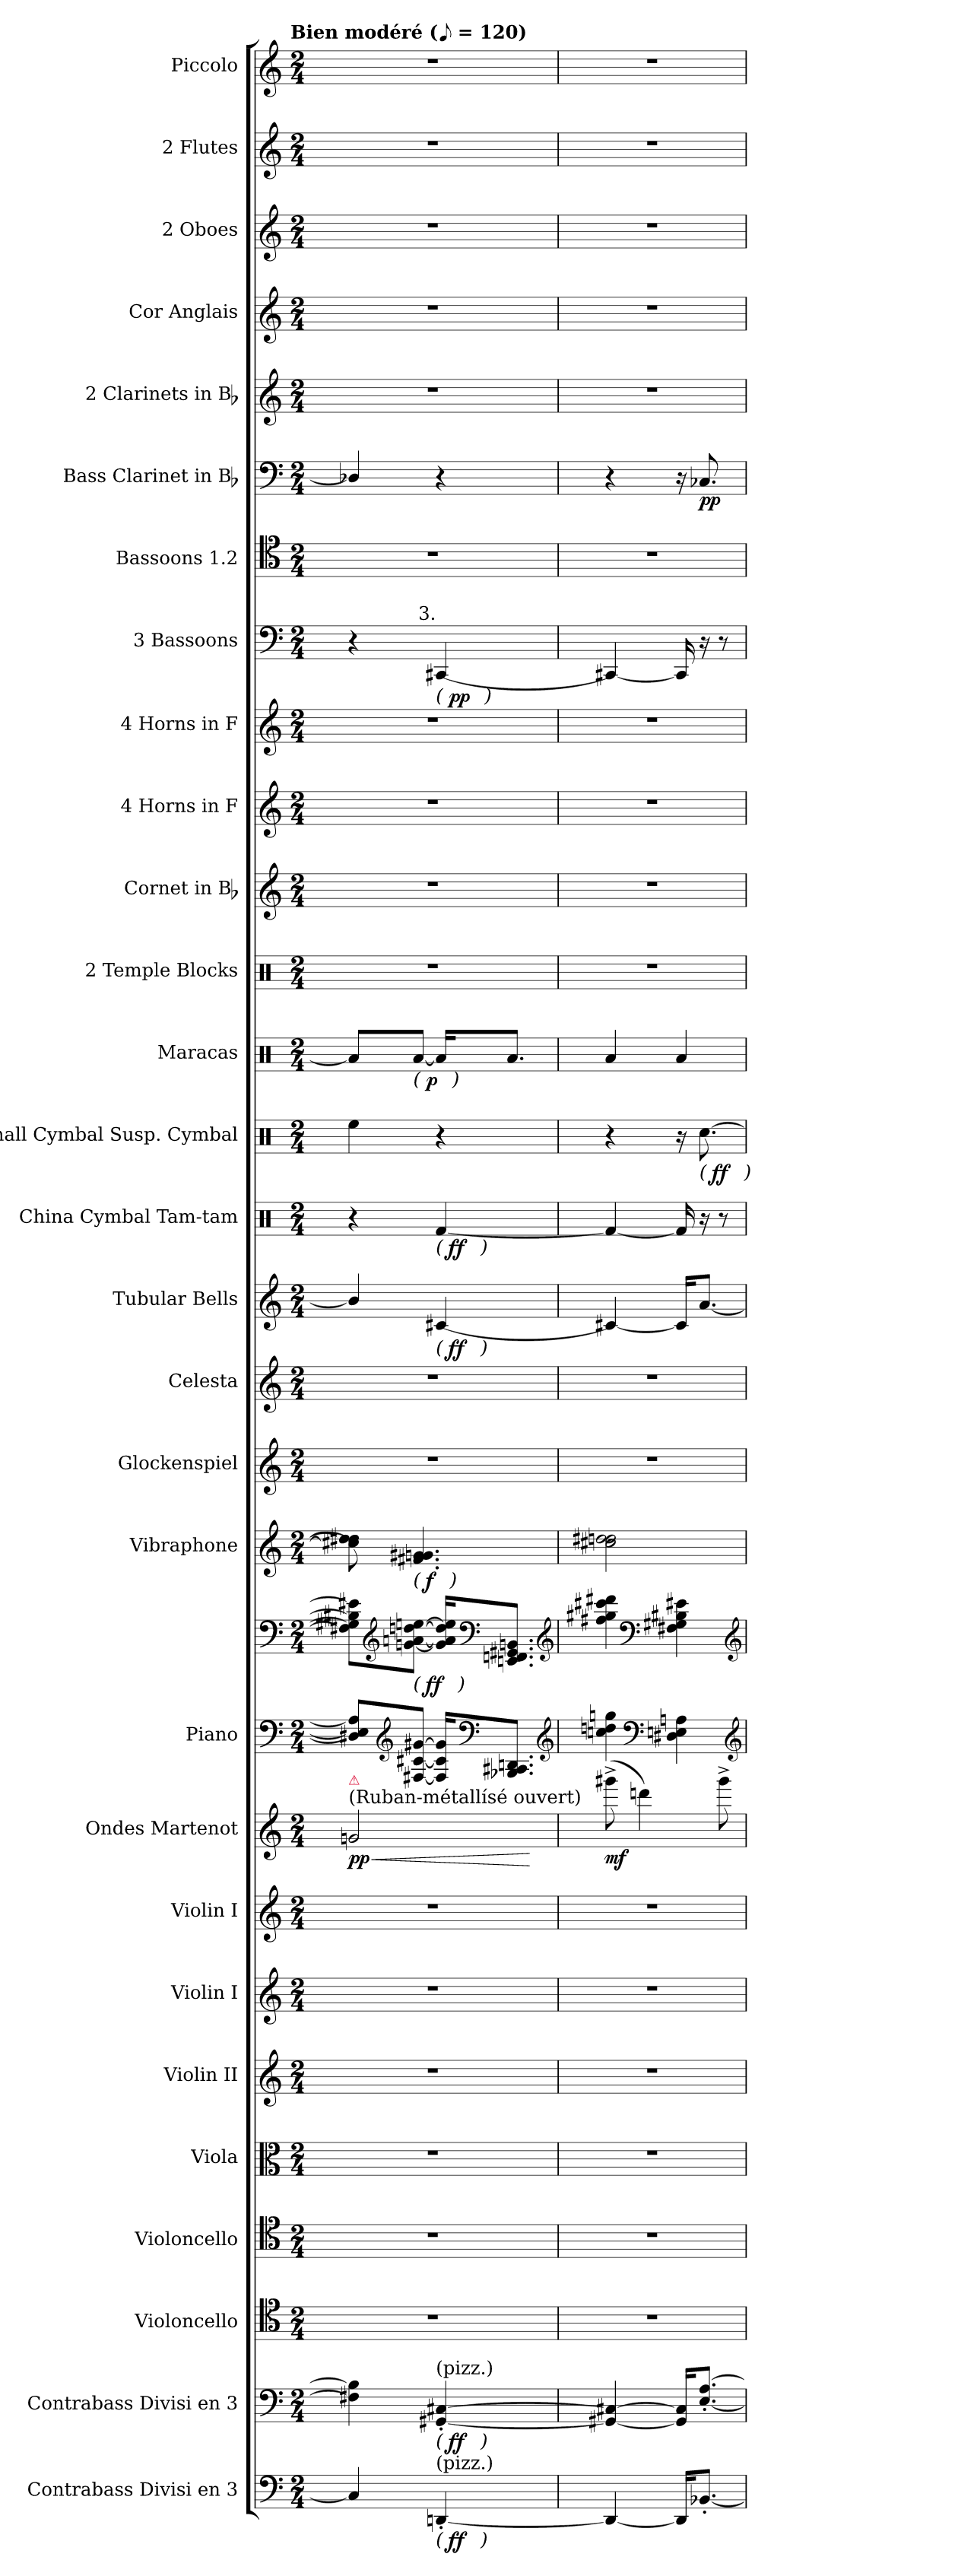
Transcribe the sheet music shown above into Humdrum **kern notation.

**kern	**dynam	**kern	**dynam	**kern	**kern	**kern	**kern	**kern	**kern	**kern	**dynam	**kern	**kern	**dynam	**kern	**dynam	**kern	**kern	**kern	**dynam	**kern	**dynam	**kern	**dynam	**kern	**dynam	**kern	**kern	**kern	**kern	**kern	**dynam	**kern	**kern	**dynam	**kern	**kern	**kern	**kern	**kern
*part29	*part29	*part28	*part28	*part27	*part26	*part25	*part24	*part23	*part22	*part21	*part21	*part20	*part20	*part20	*part19	*part19	*part18	*part17	*part16	*part16	*part15	*part15	*part14	*part14	*part13	*part13	*part12	*part11	*part10	*part9	*part8	*part8	*part7	*part6	*part6	*part5	*part4	*part3	*part2	*part1
*staff30	*staff30	*staff29	*staff29	*staff28	*staff27	*staff26	*staff25	*staff24	*staff23	*staff22	*staff22	*staff21	*staff20	*staff20/21	*staff19	*staff19	*staff18	*staff17	*staff16	*staff16	*staff15	*staff15	*staff14	*staff14	*staff13	*staff13	*staff12	*staff11	*staff10	*staff9	*staff8	*staff8	*staff7	*staff6	*staff6	*staff5	*staff4	*staff3	*staff2	*staff1
*I"Contrabass Divisi en 3	*	*I"Contrabass Divisi en 3	*	*I"Violoncello	*I"Violoncello	*I"Viola	*I"Violin II	*I"Violin I	*I"Violin I	*I"Ondes Martenot	*	*I"Piano	*	*	*I"Vibraphone	*	*I"Glockenspiel	*I"Celesta	*I"Tubular Bells	*	*I"China Cymbal Tam-tam	*	*I"Small Cymbal Susp. Cymbal	*	*I"Maracas	*	*I"2 Temple Blocks	*I"Cornet in Bb	*I"4 Horns in F	*I"4 Horns in F	*I"3 Bassoons	*	*I"Bassoons 1.2	*I"Bass Clarinet in Bb	*	*I"2 Clarinets in Bb	*I"Cor Anglais	*I"2 Oboes	*I"2 Flutes	*I"Piccolo
*I'Cb.	*	*I'Cb.	*	*I'Vc.	*I'Vc.	*I'Vla.	*I'Vln. II	*I'Vln. I	*I'Vln. I	*	*	*I'Pno	*	*	*I'Vib.	*	*I'Glock.	*I'Cel.	*I'Tub. B.	*	*	*	*	*	*	*	*	*	*I'Hn.	*I'Hn.	*I'Bsn.	*	*I'Bsn.	*I'B. Cl.	*	*I'Cl.	*I'C. A.	*I'Ob.	*I'Fl.	*I'Picc.
*clefF4	*	*clefF4	*	*clefC4	*clefC4	*clefC3	*clefG2	*clefG2	*clefG2	*clefG2	*	*clefF4	*clefF4	*	*clefG2	*	*clefG2	*clefG2	*clefG2	*	*clefX	*	*clefX	*	*clefX	*	*clefX	*clefG2	*clefG2	*clefG2	*clefF4	*	*clefC4	*clefF4	*	*clefG2	*clefG2	*clefG2	*clefG2	*clefG2
*ITrd7c12	*	*ITrd7c12	*	*	*	*	*	*	*	*	*	*	*	*	*	*	*ITrd-14c-24	*ITrd-7c-12	*	*	*	*	*	*	*	*	*	*ITrd1c2	*ITrd4c7	*ITrd4c7	*	*	*	*ITrd1c2	*	*ITrd1c2	*ITrd4c7	*	*	*ITrd-7c-12
*k[]	*	*k[]	*	*k[]	*k[]	*k[]	*k[]	*k[]	*k[]	*k[]	*	*k[]	*k[]	*	*k[]	*	*k[]	*k[]	*k[]	*	*k[]	*	*k[]	*	*k[]	*	*k[]	*k[b-e-]	*k[b-]	*k[b-]	*k[]	*	*k[]	*k[b-e-]	*	*k[b-e-]	*k[b-]	*k[]	*k[]	*k[]
!!LO:TX:omd:t=Bien modéré ([8th] = 120)
*M2/4	*	*M2/4	*	*M2/4	*M2/4	*M2/4	*M2/4	*M2/4	*M2/4	*M2/4	*	*M2/4	*M2/4	*	*M2/4	*	*M2/4	*M2/4	*M2/4	*	*M2/4	*	*M2/4	*	*M2/4	*	*M2/4	*M2/4	*M2/4	*M2/4	*M2/4	*	*M2/4	*M2/4	*	*M2/4	*M2/4	*M2/4	*M2/4	*M2/4
*MM60	*	*MM60	*	*MM60	*MM60	*MM60	*MM60	*MM60	*MM60	*MM60	*	*MM60	*MM60	*	*MM60	*	*MM60	*MM60	*MM60	*	*MM60	*	*MM60	*	*MM60	*	*MM60	*MM60	*MM60	*MM60	*MM60	*	*MM60	*MM60	*	*MM60	*MM60	*MM60	*MM60	*MM60
=1	=1	=1	=1	=1	=1	=1	=1	=1	=1	=1	=1	=1	=1	=1	=1	=1	=1	=1	=1	=1	=1	=1	=1	=1	=1	=1	=1	=1	=1	=1	=1	=1	=1	=1	=1	=1	=1	=1	=1	=1
!	!	!	!	!	!	!	!	!	!	!LO:TX:a:t=(Ruban-métallísé ouvert)	!	!	!	!	!	!	!	!	!	!	!	!	!	!	!	!	!	!	!	!	!	!	!	!	!	!	!	!	!	!
!	!	!	!	!	!	!	!	!	!	!LO:TX:a:color=crimson:t=⚠	!	!	!	!	!	!	!	!	!	!	!	!	!	!	!	!	!	!	!	!	!	!	!	!	!	!	!	!	!	!
!	!	!	!	!	!	!	!	!	!	!	!LO:HP:b	!	!	!	!	!	!	!	!	!	!	!	!	!	!	!	!	!	!	!	!	!	!	!	!	!	!	!	!	!
4CC]	.	4FF#X] 4BB]	.	2r	2r	2r	2r	2r	2r	2gn	< pp	8D#X] 8En] 8An]L	8F#X] 8G#X] 8B#X] 8e#X]L	.	8cc#X] 8ddn] 8dd#X]	.	2r	2r	4b/]	.	4r	.	4Ree\	.	8Ra/L]	.	2r	2r	2r	2r	4r	.	2r	4C-X/]	.	2r	2r	2r	2r	2r
*	*	*	*	*	*	*	*	*	*	*	*	*clefG2	*clefG2	*	*	*	*	*	*	*	*	*	*	*	*	*	*	*	*	*	*	*	*	*	*	*	*	*	*	*
!	!	!	!	!	!	!	!	!	!	!	!	!	!	!LO:DY:t=( %s )	!	!LO:DY:t=( %s )	!	!	!	!	!	!	!	!	!	!LO:DY:t=( %s )	!	!	!	!	!	!	!	!	!	!	!	!	!	!
.	.	.	.	.	.	.	.	.	.	.	.	[8F#X [8c#X [8g#XJ	[8gn [8an [8ddn [8eenJ	ff	4.f#X 4.gn 4.g#X	f	.	.	.	.	.	.	.	.	[8Ra/J	p	.	.	.	.	.	.	.	.	.	.	.	.	.	.
!	!	!	!	!	!	!	!	!	!	!	!	!	!	!	!	!	!	!	!	!	!	!	!	!	!	!	!	!	!	!	!LO:TX:a:rj:t=3.	!	!	!	!	!	!	!	!	!
!	!	!LO:TX:a:t=(pizz.)	!	!	!	!	!	!	!	!	!	!	!	!	!	!	!	!	!	!	!	!	!	!	!	!	!	!	!	!	!	!	!	!	!	!	!	!	!	!
!LO:TX:a:t=(pizz.)	!	!	!	!	!	!	!	!	!	!	!	!	!	!	!	!	!	!	!	!	!	!	!	!	!	!	!	!	!	!	!	!	!	!	!	!	!	!	!	!
!	!LO:DY:t=( %s )	!	!LO:DY:t=( %s )	!	!	!	!	!	!	!	!	!	!	!	!	!	!	!	!	!LO:DY:t=( %s )	!	!LO:DY:t=( %s )	!	!	!	!	!	!	!	!	!	!LO:DY:t=( %s )	!	!	!	!	!	!	!	!
[4DDDn'	ff	[4GGG#X' [4CC#X'	ff	.	.	.	.	.	.	.	.	16F#] 16c#] 16g#]KL	16g] 16a] 16dd] 16ee]KL	.	.	.	.	.	[4c#X	ff	[4Rf/	ff	4r	.	16Ra/KL]	.	.	.	.	.	[4CC#X	pp	.	4r	.	.	.	.	.	.
*	*	*	*	*	*	*	*	*	*	*	*	*clefF4	*clefF4	*	*	*	*	*	*	*	*	*	*	*	*	*	*	*	*	*	*	*	*	*	*	*	*	*	*	*
.	.	.	.	.	.	.	.	.	.	.	.	8.BBB-X 8.CC#X 8.DDnJ	8.EEn 8.FFn 8.GG#X 8.BBnJ	.	.	.	.	.	.	.	.	.	.	.	8.Ra/J	.	.	.	.	.	.	.	.	.	.	.	.	.	.	.
*	*	*	*	*	*	*	*	*	*	*	*	*clefG2	*clefG2	*	*	*	*	*	*	*	*	*	*	*	*	*	*	*	*	*	*	*	*	*	*	*	*	*	*	*
.	.	.	.	.	.	.	.	.	.	.	[	.	.	.	.	.	.	.	.	.	.	.	.	.	.	.	.	.	.	.	.	.	.	.	.	.	.	.	.	.
=2	=2	=2	=2	=2	=2	=2	=2	=2	=2	=2	=2	=2	=2	=2	=2	=2	=2	=2	=2	=2	=2	=2	=2	=2	=2	=2	=2	=2	=2	=2	=2	=2	=2	=2	=2	=2	=2	=2	=2	=2
4DDD_	.	4GGG#X_ 4CC#X_	.	2r	2r	2r	2r	2r	2r	(8ggg#X^	mf	4ccn 4ddn 4ggn	4ff#X 4gg#X 4ccc#X 4ddd#X	.	2cc#X 2ddn 2dd#X	.	2r	2r	4c#X_	.	4Rf/_	.	4r	.	4Ra/	.	2r	2r	2r	2r	4CC#X_	.	2r	4r	.	2r	2r	2r	2r	2r
.	.	.	.	.	.	.	.	.	.	4dddn)	.	.	.	.	.	.	.	.	.	.	.	.	.	.	.	.	.	.	.	.	.	.	.	.	.	.	.	.	.	.
*	*	*	*	*	*	*	*	*	*	*	*	*clefF4	*clefF4	*	*	*	*	*	*	*	*	*	*	*	*	*	*	*	*	*	*	*	*	*	*	*	*	*	*	*
16DDDKL]	.	16GGG#]/ 16CC#]/KL	.	.	.	.	.	.	.	.	.	4D#X 4En 4An	4F#X 4G#X 4B#X 4e#X	.	.	.	.	.	16c#KL]	.	16Rf/]	.	16r	.	4Ra/	.	.	.	.	.	16CC#]	.	.	16r	.	.	.	.	.	.
!	!	!	!	!	!	!	!	!	!	!	!	!	!	!	!	!	!	!	!	!	!	!	!	!LO:DY:t=( %s )	!	!	!	!	!	!	!	!	!	!	!	!	!	!	!	!
[8.BBB-X'J	.	[8.EE' [8.AA'J	.	.	.	.	.	.	.	.	.	.	.	.	.	.	.	.	[8.aJ	.	16r	.	[8.Rcc\	ff	.	.	.	.	.	.	16r	.	.	8.BB--X	pp	.	.	.	.	.
.	.	.	.	.	.	.	.	.	.	8ggg#^	.	.	.	.	.	.	.	.	.	.	8r	.	.	.	.	.	.	.	.	.	8r	.	.	.	.	.	.	.	.	.
*	*	*	*	*	*	*	*	*	*	*	*	*clefG2	*clefG2	*	*	*	*	*	*	*	*	*	*	*	*	*	*	*	*	*	*	*	*	*	*	*	*	*	*	*
=	=	=	=	=	=	=	=	=	=	=	=	=	=	=	=	=	=	=	=	=	=	=	=	=	=	=	=	=	=	=	=	=	=	=	=	=	=	=	=	=
*-	*-	*-	*-	*-	*-	*-	*-	*-	*-	*-	*-	*-	*-	*-	*-	*-	*-	*-	*-	*-	*-	*-	*-	*-	*-	*-	*-	*-	*-	*-	*-	*-	*-	*-	*-	*-	*-	*-	*-	*-
